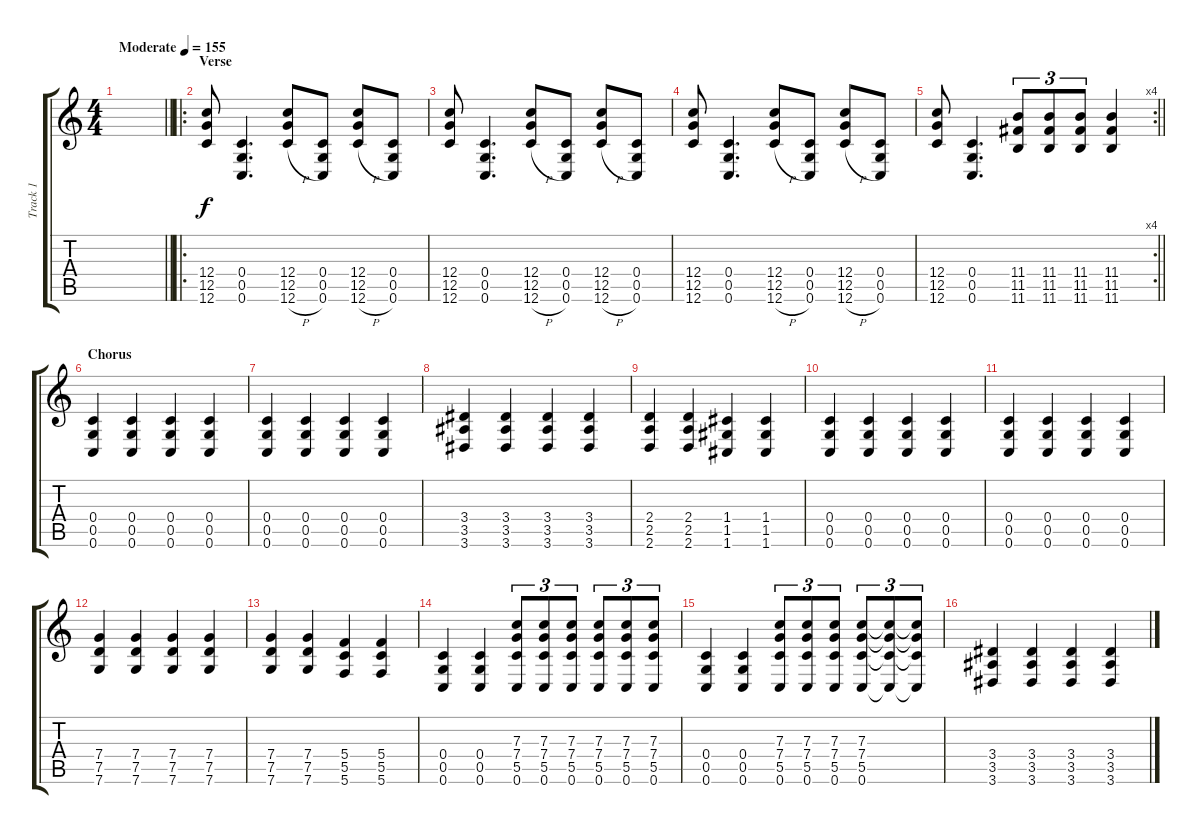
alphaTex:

\track ("Track 1" "Track 1") {instrument distortionguitar}
\staff {score tabs}
\tuning (D4 A3 F3 C3 G2 C2) {hide}
\ts (4 4)
\tempo (155 "Moderate")
\clef g2
\barLineRight lightlight
\ks c
|
\ro
\section ("" "Verse")
(12.4 12.5 12.6).8{volume 14} (0.4 0.5 0.6).4{d} (12.4 12.5 12.6{h}).8 (0.4 0.5 0.6).8 (12.4 12.5 12.6{h}).8 (0.4 0.5 0.6).8 |
(12.4 12.5 12.6).8 (0.4 0.5 0.6).4{d} (12.4 12.5 12.6{h}).8 (0.4 0.5 0.6).8 (12.4 12.5 12.6{h}).8 (0.4 0.5 0.6).8 |
(12.4 12.5 12.6).8 (0.4 0.5 0.6).4{d} (12.4 12.5 12.6{h}).8 (0.4 0.5 0.6).8 (12.4 12.5 12.6{h}).8 (0.4 0.5 0.6).8 |
\rc 4
\barLineRight lightlight
(12.4 12.5 12.6).8 (0.4 0.5 0.6).4{d} (11.4 11.5 11.6).8{tu (3 2)} (11.4 11.5 11.6).8{tu (3 2)} (11.4 11.5 11.6).8{tu (3 2)} (11.4 11.5 11.6).4 |
\section ("" "Chorus")
(0.4 0.5 0.6).4 (0.4 0.5 0.6).4 (0.4 0.5 0.6).4 (0.4 0.5 0.6).4 |
(0.4 0.5 0.6).4 (0.4 0.5 0.6).4 (0.4 0.5 0.6).4 (0.4 0.5 0.6).4 |
(3.4 3.5 3.6).4 (3.4 3.5 3.6).4 (3.4 3.5 3.6).4 (3.4 3.5 3.6).4 |
(2.4 2.5 2.6).4 (2.4 2.5 2.6).4 (1.4 1.5 1.6).4 (1.4 1.5 1.6).4 |
(0.4 0.5 0.6).4 (0.4 0.5 0.6).4 (0.4 0.5 0.6).4 (0.4 0.5 0.6).4 |
(0.4 0.5 0.6).4 (0.4 0.5 0.6).4 (0.4 0.5 0.6).4 (0.4 0.5 0.6).4 |
(7.4 7.5 7.6).4 (7.4 7.5 7.6).4 (7.4 7.5 7.6).4 (7.4 7.5 7.6).4 |
(7.4 7.5 7.6).4 (7.4 7.5 7.6).4 (5.4 5.5 5.6).4 (5.4 5.5 5.6).4 |
(0.4 0.5 0.6).4 (0.4 0.5 0.6).4 (7.3 7.4 5.5 0.6).8{tu (3 2)} (7.3 7.4 5.5 0.6).8{tu (3 2)} (7.3 7.4 5.5 0.6).8{tu (3 2)} (7.3 7.4 5.5 0.6).8{tu (3 2)} (7.3 7.4 5.5 0.6).8{tu (3 2)} (7.3 7.4 5.5 0.6).8{tu (3 2)} |
(0.4 0.5 0.6).4 (0.4 0.5 0.6).4 (7.3 7.4 5.5 0.6).8{tu (3 2)} (7.3 7.4 5.5 0.6).8{tu (3 2)} (7.3 7.4 5.5 0.6).8{tu (3 2)} (7.3 7.4 5.5 0.6).8{tu (3 2)} (7.3{t} 7.4{t} 5.5{t} 0.6{t}).8{tu (3 2)} (7.3{t} 7.4{t} 5.5{t} 0.6{t}).8{tu (3 2)} |
(3.4 3.5 3.6).4 (3.4 3.5 3.6).4 (3.4 3.5 3.6).4 (3.4 3.5 3.6).4
